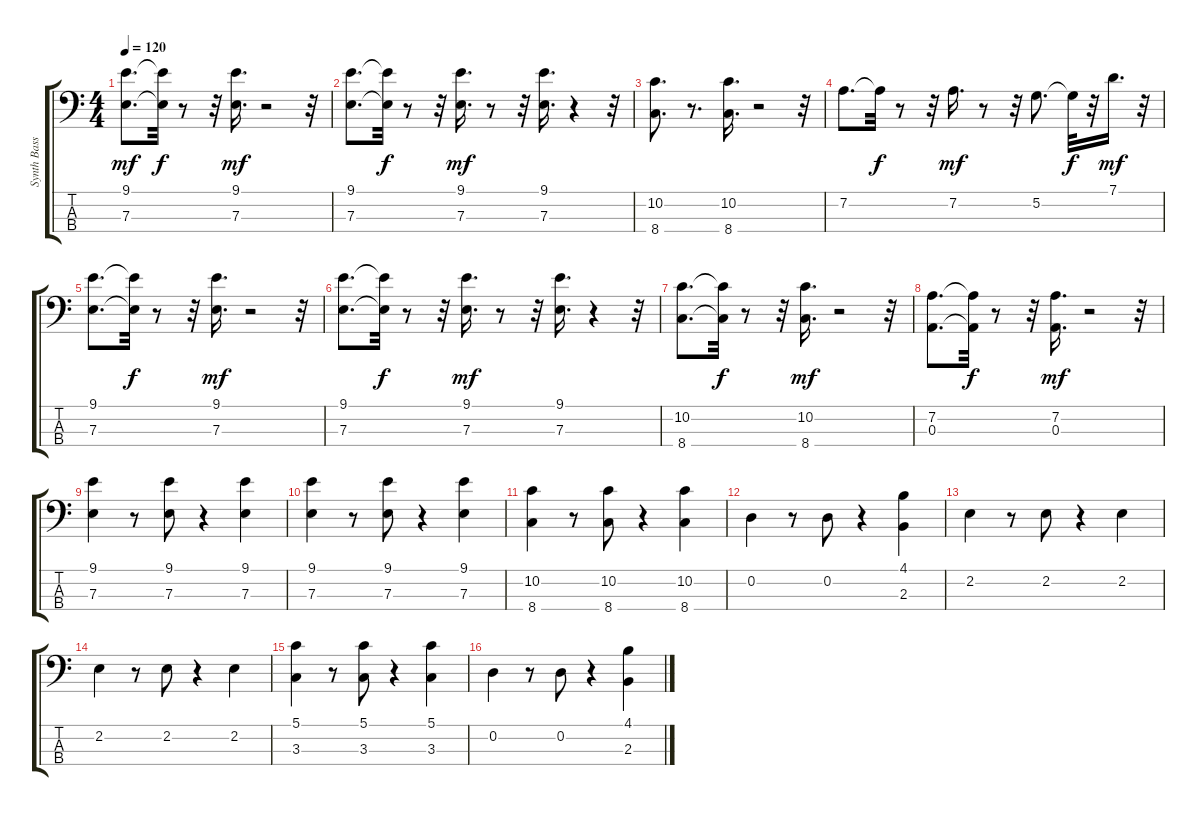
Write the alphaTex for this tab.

\track ("Synth Bass 2" "Synth Bass") {instrument electricbassfinger}
\staff {score tabs}
\tuning (G2 D2 A1 E1) {hide}
\ts (4 4)
\tempo 120
\clef f4
\ks c
(9.1 7.3).8{d dy mf instrument electricbassfinger} (9.1{t} 7.3{t}).32{dy f} r.8 r.32 (9.1 7.3).16{d dy mf} r.2 r.32 |
(9.1 7.3).8{d} (9.1{t} 7.3{t}).32{dy f} r.8 r.32 (9.1 7.3).16{d dy mf} r.8 r.32 (9.1 7.3).16{d} r.4 r.32 |
(10.2 8.4).8{d} r.8{d} (10.2 8.4).16{d} r.2 r.32 |
7.2.8{d} 7.2{t}.32{dy f} r.8 r.32 7.2.16{d dy mf} r.8 r.32 5.2.8{d} 5.2{t}.32{dy f} r.32 7.1.16{d dy mf} r.32 |
(9.1 7.3).8{d} (9.1{t} 7.3{t}).32{dy f} r.8 r.32 (9.1 7.3).16{d dy mf} r.2 r.32 |
(9.1 7.3).8{d} (9.1{t} 7.3{t}).32{dy f} r.8 r.32 (9.1 7.3).16{d dy mf} r.8 r.32 (9.1 7.3).16{d} r.4 r.32 |
(10.2 8.4).8{d} (10.2{t} 8.4{t}).32{dy f} r.8 r.32 (10.2 8.4).16{d dy mf} r.2 r.32 |
(7.2 0.3).8{d} (7.2{t} 0.3{t}).32{dy f} r.8 r.32 (7.2 0.3).16{d dy mf} r.2 r.32 |
(9.1 7.3).4 r.8 (9.1 7.3).8 r.4 (9.1 7.3).4 |
(9.1 7.3).4 r.8 (9.1 7.3).8 r.4 (9.1 7.3).4 |
(10.2 8.4).4 r.8 (10.2 8.4).8 r.4 (10.2 8.4).4 |
0.2.4 r.8 0.2.8 r.4 (4.1 2.3).4 |
2.2.4 r.8 2.2.8 r.4 2.2.4 |
2.2.4 r.8 2.2.8 r.4 2.2.4 |
(5.1 3.3).4 r.8 (5.1 3.3).8 r.4 (5.1 3.3).4 |
0.2.4 r.8 0.2.8 r.4 (4.1 2.3).4
